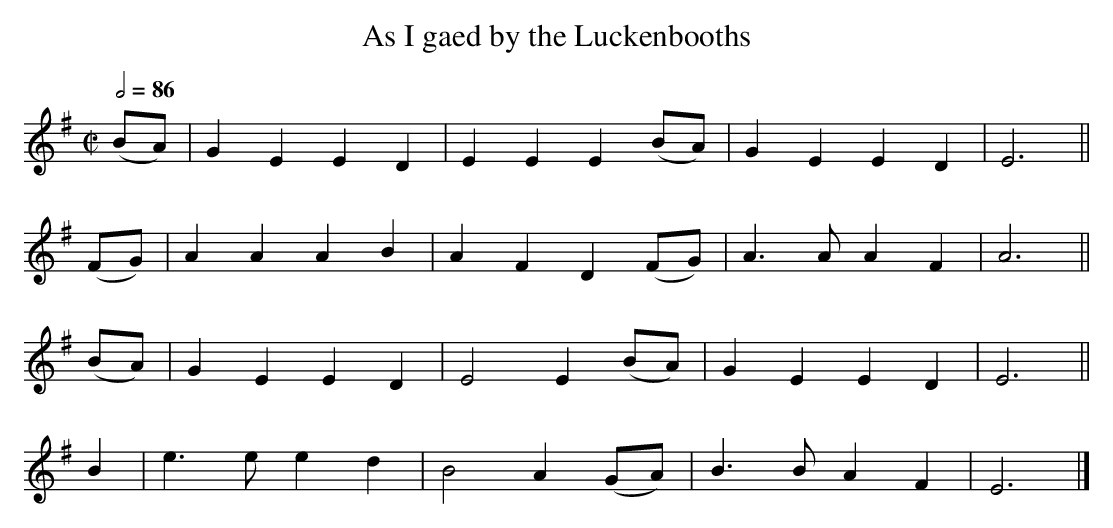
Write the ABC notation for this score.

X:1
T:As I gaed by the Luckenbooths
M:C|
L:1/4
Q:1/2=86
K:E Minor
(B/A/)|GEED  |EEE (B/A/)|GEED  |E3||
(F/G/)|AA  AB|AFD (F/G/)|A>A AF|A3||
(B/A/)|GEED  |E2E (B/A/)|GEED  |E3||
 B    |e>e ed|B2A (G/A/)|B>B AF|E3|]
